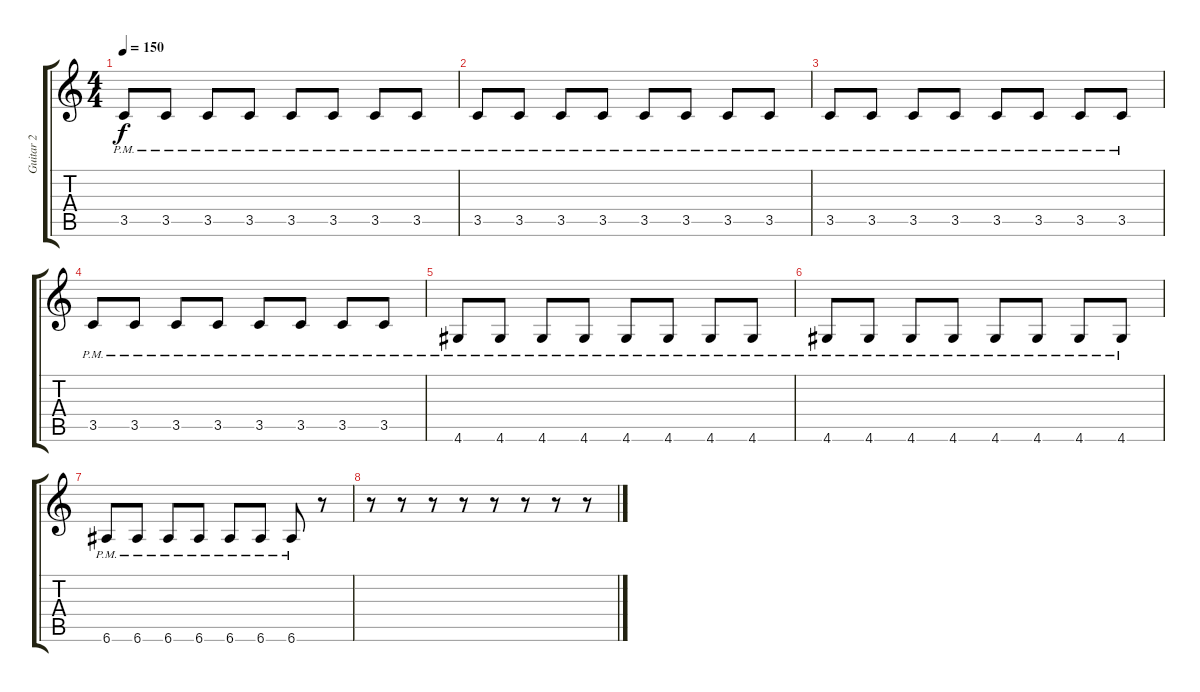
\track ("Guitar 2" "Guitar 2") {instrument distortionguitar}
\staff {score tabs}
\tuning (E4 B3 G3 D3 A2 E2) {hide}
\ts (4 4)
\tempo 150
\clef g2
\ks c
3.5{pm}.8{dy f} 3.5{pm}.8 3.5{pm}.8 3.5{pm}.8 3.5{pm}.8 3.5{pm}.8 3.5{pm}.8 3.5{pm}.8 |
3.5{pm}.8 3.5{pm}.8 3.5{pm}.8 3.5{pm}.8 3.5{pm}.8 3.5{pm}.8 3.5{pm}.8 3.5{pm}.8 |
3.5{pm}.8 3.5{pm}.8 3.5{pm}.8 3.5{pm}.8 3.5{pm}.8 3.5{pm}.8 3.5{pm}.8 3.5{pm}.8 |
3.5{pm}.8 3.5{pm}.8 3.5{pm}.8 3.5{pm}.8 3.5{pm}.8 3.5{pm}.8 3.5{pm}.8 3.5{pm}.8 |
4.6{pm}.8 4.6{pm}.8 4.6{pm}.8 4.6{pm}.8 4.6{pm}.8 4.6{pm}.8 4.6{pm}.8 4.6{pm}.8 |
4.6{pm}.8 4.6{pm}.8 4.6{pm}.8 4.6{pm}.8 4.6{pm}.8 4.6{pm}.8 4.6{pm}.8 4.6{pm}.8 |
6.6{pm}.8 6.6{pm}.8 6.6{pm}.8 6.6{pm}.8 6.6{pm}.8 6.6{pm}.8 6.6{pm}.8 r.8 |
r.8 r.8 r.8 r.8 r.8 r.8 r.8 r.8
